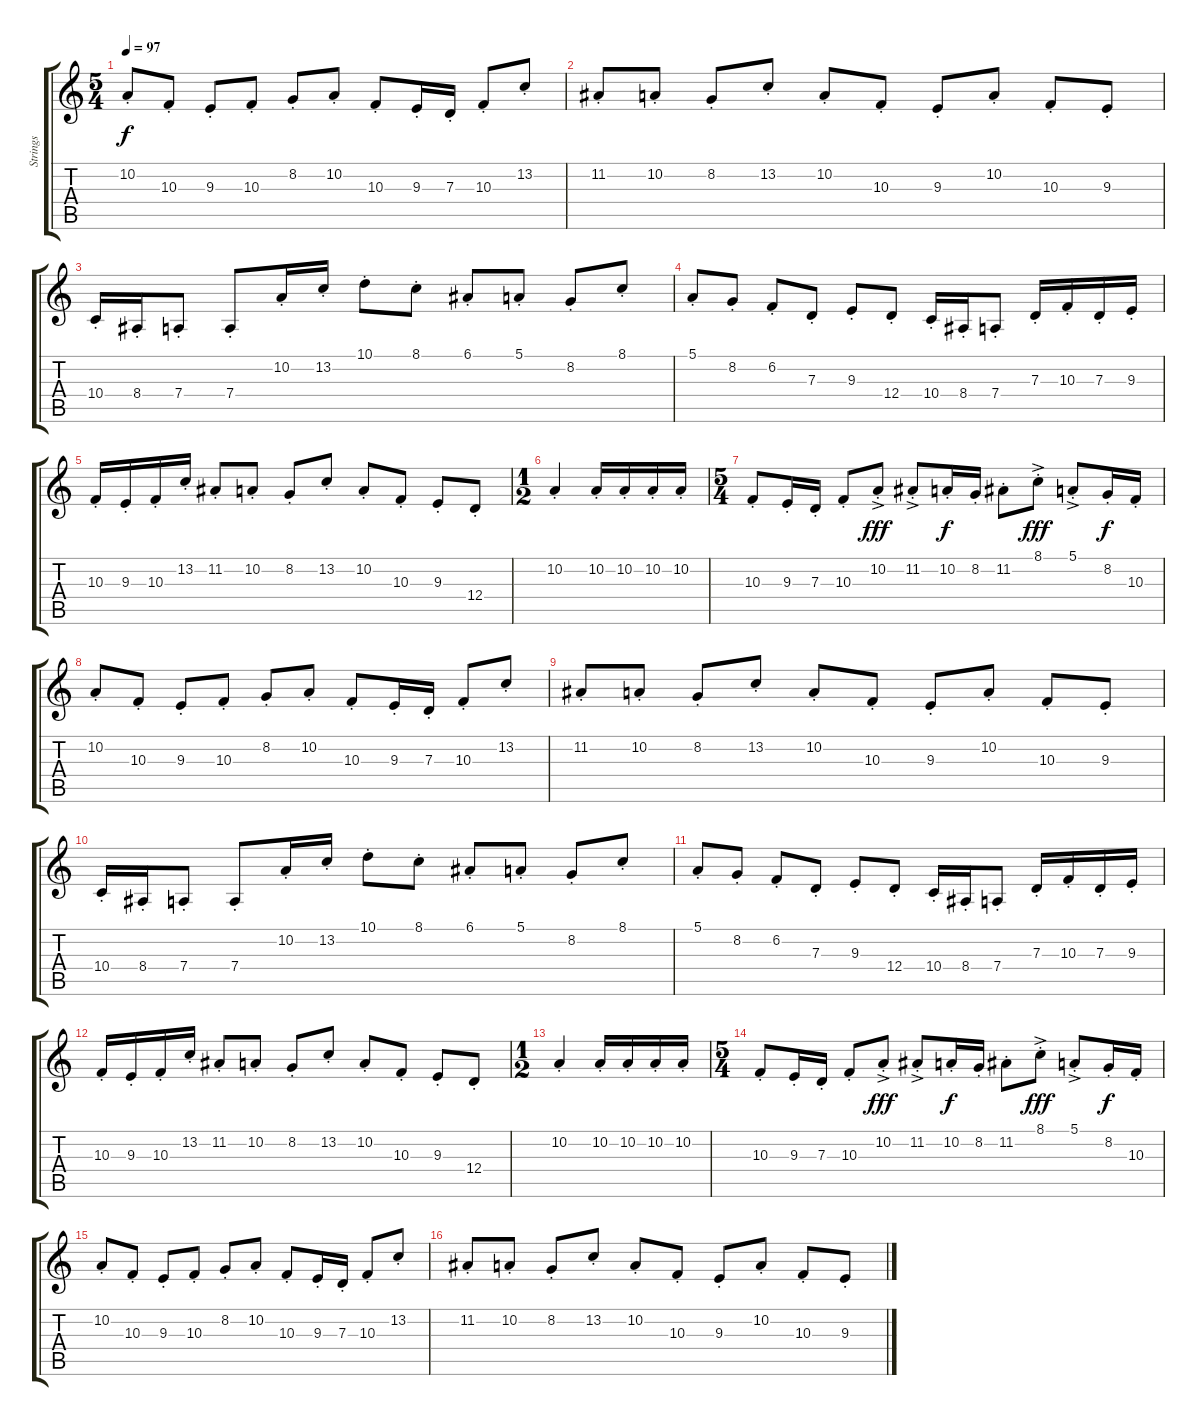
\track ("Strings" "Strings") {instrument stringensemble1}
\staff {score tabs}
\tuning (E4 B3 G3 D3 A2 E2) {hide}
\ts (5 4)
\tempo 97
\clef g2
\ks c
10.2{st}.8{dy f} 10.3{st}.8 9.3{st}.8 10.3{st}.8 8.2{st}.8 10.2{st}.8 10.3{st}.8 9.3{st}.16 7.3{st}.16 10.3{st}.8 13.2{st}.8 |
11.2{st}.8 10.2{st}.8 8.2{st}.8 13.2{st}.8 10.2{st}.8 10.3{st}.8 9.3{st}.8 10.2{st}.8 10.3{st}.8 9.3{st}.8 |
10.4{st}.16 8.4{st}.16 7.4{st}.8 7.4{st}.8 10.2{st}.16 13.2{st}.16 10.1{st}.8 8.1{st}.8 6.1{st}.8 5.1{st}.8 8.2{st}.8 8.1{st}.8 |
5.1{st}.8 8.2{st}.8 6.2{st}.8 7.3{st}.8 9.3{st}.8 12.4{st}.8 10.4{st}.16 8.4{st}.16 7.4{st}.8 7.3{st}.16 10.3{st}.16 7.3{st}.16 9.3{st}.16 |
10.3{st}.16 9.3{st}.16 10.3{st}.16 13.2{st}.16 11.2{st}.8 10.2{st}.8 8.2{st}.8 13.2{st}.8 10.2{st}.8 10.3{st}.8 9.3{st}.8 12.4{st}.8 |
\ts (1 2)
10.2{st}.4 10.2{st}.16 10.2{st}.16 10.2{st}.16 10.2{st}.16 |
\ts (5 4)
10.3{st}.8{volume 16 instrument synthstrings1} 9.3{st}.16 7.3{st}.16 10.3{st}.8 10.2{ac st}.8{dy fff} 11.2{ac st}.8 10.2{st}.16{dy f} 8.2{st}.16 11.2{st}.8 8.1{ac st}.8{dy fff} 5.1{ac st}.8 8.2{st}.16{dy f} 10.3{st}.16 |
10.2{st}.8 10.3{st}.8 9.3{st}.8 10.3{st}.8 8.2{st}.8 10.2{st}.8 10.3{st}.8 9.3{st}.16 7.3{st}.16 10.3{st}.8 13.2{st}.8 |
11.2{st}.8 10.2{st}.8 8.2{st}.8 13.2{st}.8 10.2{st}.8 10.3{st}.8 9.3{st}.8 10.2{st}.8 10.3{st}.8 9.3{st}.8 |
10.4{st}.16 8.4{st}.16 7.4{st}.8 7.4{st}.8 10.2{st}.16 13.2{st}.16 10.1{st}.8 8.1{st}.8 6.1{st}.8 5.1{st}.8 8.2{st}.8 8.1{st}.8 |
5.1{st}.8 8.2{st}.8 6.2{st}.8 7.3{st}.8 9.3{st}.8 12.4{st}.8 10.4{st}.16 8.4{st}.16 7.4{st}.8 7.3{st}.16 10.3{st}.16 7.3{st}.16 9.3{st}.16 |
10.3{st}.16 9.3{st}.16 10.3{st}.16 13.2{st}.16 11.2{st}.8 10.2{st}.8 8.2{st}.8 13.2{st}.8 10.2{st}.8 10.3{st}.8 9.3{st}.8 12.4{st}.8 |
\ts (1 2)
10.2{st}.4 10.2{st}.16 10.2{st}.16 10.2{st}.16 10.2{st}.16 |
\ts (5 4)
10.3{st}.8{volume 16 instrument synthstrings1} 9.3{st}.16 7.3{st}.16 10.3{st}.8 10.2{ac st}.8{dy fff} 11.2{ac st}.8 10.2{st}.16{dy f volume 13} 8.2{st}.16 11.2{st}.8 8.1{ac st}.8{dy fff} 5.1{ac st}.8 8.2{st}.16{dy f} 10.3{st}.16 |
10.2{st}.8 10.3{st}.8 9.3{st}.8 10.3{st}.8 8.2{st}.8 10.2{st}.8 10.3{st}.8 9.3{st}.16 7.3{st}.16 10.3{st}.8 13.2{st}.8{volume 10} |
11.2{st}.8 10.2{st}.8 8.2{st}.8 13.2{st}.8 10.2{st}.8 10.3{st}.8 9.3{st}.8 10.2{st}.8 10.3{st}.8 9.3{st}.8
